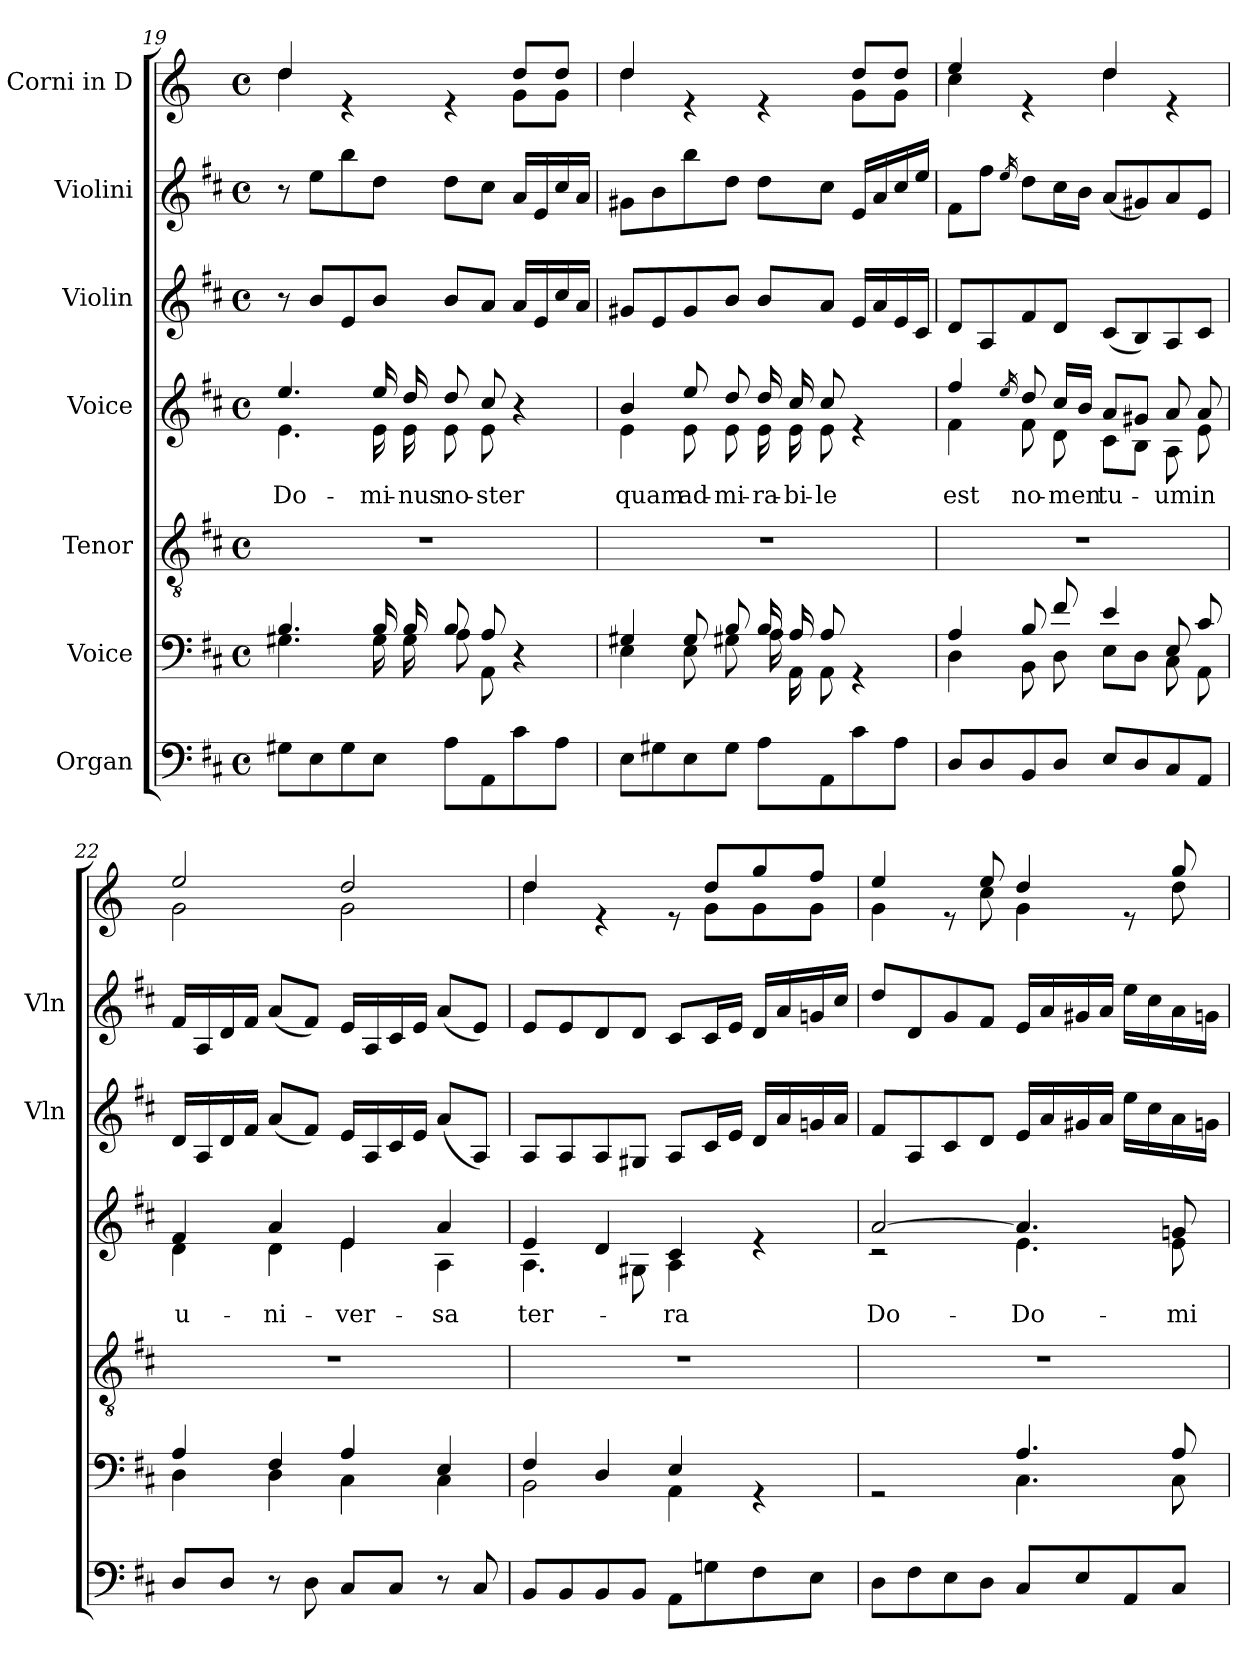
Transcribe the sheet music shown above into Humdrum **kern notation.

**kern	**kern	**kern	**kern	**text	**kern	**kern	**kern
*part7	*part6	*part5	*part4	*part4	*part3	*part2	*part1
*staff7	*staff6	*staff5	*staff4	*staff4	*staff3	*staff2	*staff1
*I"Organ	*I"Voice	*I"Tenor	*I"Voice	*	*I"Violin	*I"Violini	*I"Corni in D
*	*	*	*	*	*I'Vln	*I'Vln	*
*clefF4	*clefF4	*clefGv2	*clefG2	*	*clefG2	*clefG2	*clefG2
*	*	*	*	*	*	*	*ITrd6c10
*k[f#c#]	*k[f#c#]	*k[f#c#]	*k[f#c#]	*	*k[f#c#]	*k[f#c#]	*k[f#c#]
*M4/4	*M4/4	*M4/4	*M4/4	*	*M4/4	*M4/4	*M4/4
*met(c)	*met(c)	*met(c)	*met(c)	*	*met(c)	*met(c)	*met(c)
=19	=19	=19	=19	=19	=19	=19	=19
*	*^	*	*	*	*	*	*
!	!	!	!	!	!LO:LY:b	!	!	!
*	*	*	*	*^	*	*	*	*^
8G#X\L	4.B/	4.G#X\	1r	4.ee/	4.e\	Do-	8r	8r	4e/	4e\
8E\	.	.	.	.	.	.	8b/L	8ee\L	.	.
8G#\	.	.	.	.	.	.	8e/	8bb\	4re	2ryy
!	!	!	!	!	!	!LO:LY:b	!	!	!	!
8E\J	16B/	16G#\	.	16ee/	16e\	-mi-	8b/J	8dd\J	.	.
!	!	!	!	!	!	!LO:LY:b	!	!	!	!
.	16B/	16G#\	.	16dd/	16e\	-nus	.	.	.	.
!	!	!	!	!	!	!LO:LY:b	!	!	!	!
8A\L	8B/	8A\	.	8dd/	8e\	no-	8b/L	8dd\L	4re	.
!	!	!	!	!	!	!LO:LY:b	!	!	!	!
8AA\	8A/	8AA\	.	8cc#/	8e\	-ster	8a/J	8cc#\J	.	.
8c#\	4r	4ryy	.	4r	4ryy	.	16a/LL	16a/LL	8e/L	8A\L
.	.	.	.	.	.	.	16e/	16e/	.	.
8A\J	.	.	.	.	.	.	16cc#/	16cc#/	8e/J	8A\J
.	.	.	.	.	.	.	16a/JJ	16a/JJ	.	.
=20	=20	=20	=20	=20	=20	=20	=20	=20	=20	=20
!	!	!	!	!	!	!LO:LY:b	!	!	!	!
8E\L	4G#X/	4E\	1r	4b/	4e\	quam	8g#X/L	8g#X\L	4e/	4e\
8G#X\	.	.	.	.	.	.	8e/	8b\	.	.
!	!	!	!	!	!	!LO:LY:b	!	!	!	!
8E\	8G#/	8E\	.	8ee/	8e\	ad-	8g#/	8bb\	4re	2ryy
!	!	!	!	!	!	!LO:LY:b	!	!	!	!
8G#\J	8B/	8G#X\	.	8dd/	8e\	-mi-	8b/J	8dd\J	.	.
!	!	!	!	!	!	!LO:LY:b	!	!	!	!
8A\L	16B/	16A\	.	16dd/	16e\	-ra-	8b/L	8dd\L	4re	.
!	!	!	!	!	!	!LO:LY:b	!	!	!	!
.	16A/	16AA\	.	16cc#/	16e\	-bi-	.	.	.	.
!	!	!	!	!	!	!LO:LY:b	!	!	!	!
8AA\	8A/	8AA\	.	8cc#/	8e\	-le	8a/J	8cc#\J	.	.
8c#\	4rGG	4ryy	.	4re	4ryy	.	16e/LL	16e/LL	8e/L	8A\L
.	.	.	.	.	.	.	16a/	16a/	.	.
8A\J	.	.	.	.	.	.	16e/	16cc#/	8e/J	8A\J
.	.	.	.	.	.	.	16c#/JJ	16ee/JJ	.	.
!!LO:LB:g=z	!!
=21	=21	=21	=21	=21	=21	=21	=21	=21	=21	=21
!	!	!	!	!	!	!LO:LY:b	!	!	!	!
8D/L	4A/	4D\	1r	4ff#/	4f#\	est	8d/L	8f#\L	4f#/	4d\
8D/	.	.	.	.	.	.	8A/	8ff#\J	.	.
.	.	.	.	16qee/	.	.	.	16qee/	.	.
!	!	!	!	!	!	!LO:LY:b	!	!	!	!
8BB/	8B/	8BB\	.	8dd/	8f#\	no-	8f#/	8dd\L	4re	4ryy
!	!	!	!	!	!	!LO:LY:b	!	!	!	!
8D/J	8f#/	8D\	.	16cc#/LL	8d\	-men	8d/J	16cc#\L	.	.
.	.	.	.	16b/JJ	.	.	.	16b\JJ	.	.
!	!	!	!	!	!	!LO:LY:b	!	!	!	!
8E/L	4e/	8E\L	.	8a/L	8c#\L	tu-	(8c#/L	(8a/L	4e/	4e\
8D/	.	8D\J	.	8g#X/J	8B\J	.	8B/)	8g#X/)	.	.
!	!	!	!	!	!	!LO:LY:b	!	!	!	!
8C#/	8E/	8C#\	.	8a/	8A\	-um	8A/	8a/	4re	4ryy
!	!	!	!	!	!	!LO:LY:b	!	!	!	!
8AA/J	8c#/	8AA\	.	8a/	8e\	in	8c#/J	8e/J	.	.
=22	=22	=22	=22	=22	=22	=22	=22	=22	=22	=22
!	!	!	!	!	!	!LO:LY:b	!	!	!	!
8D/L	4A/	4D\	1r	4f#/	4d\	u-	16d/LL	16f#/LL	2f#/	2A\
.	.	.	.	.	.	.	16A/	16A/	.	.
8D/J	.	.	.	.	.	.	16d/	16d/	.	.
.	.	.	.	.	.	.	16f#/JJ	16f#/JJ	.	.
!	!	!	!	!	!	!LO:LY:b	!	!	!	!
8r	4F#/	4D\	.	4a/	4d\	-ni-	(8a/L	(8a/L	.	.
8D\	.	.	.	.	.	.	8f#/J)	8f#/J)	.	.
!	!	!	!	!	!	!LO:LY:b	!	!	!	!
8C#/L	4A/	4C#\	.	4e/	4e\	-ver-	16e/LL	16e/LL	2e/	2A\
.	.	.	.	.	.	.	16A/	16A/	.	.
8C#/J	.	.	.	.	.	.	16c#/	16c#/	.	.
.	.	.	.	.	.	.	16e/JJ	16e/JJ	.	.
!	!	!	!	!	!	!LO:LY:b	!	!	!	!
8r	4E/	4C#\	.	4a/	4A\	-sa	(8a/L	(8a/L	.	.
8C#/	.	.	.	.	.	.	8A/J)	8e/J)	.	.
=23	=23	=23	=23	=23	=23	=23	=23	=23	=23	=23
!	!	!	!	!	!	!LO:LY:b	!	!	!	!
8BB/L	4F#/	2BB\	1r	4e/	4.A\	ter-	8A/L	8e/L	4e/	4e\
8BB/	.	.	.	.	.	.	8A/	8e/	.	.
8BB/	4D/	.	.	4d/	.	.	8A/	8d/	4re	4.ryy
8BB/J	.	.	.	.	8G#X\	.	8G#X/J	8d/J	.	.
!	!	!	!	!	!	!LO:LY:b	!	!	!	!
8AA\L	4E/	4AA\	.	4c#/	4A\	-ra	8A/L	8c#/L	8re	.
8Gn\	.	.	.	.	.	.	16c#/L	16c#/L	8e/L	8A\L
.	.	.	.	.	.	.	16e/JJ	16e/JJ	.	.
8F#\	4rGG	4ryy	.	4re	4ryy	.	16d/LL	16d/LL	8a/	8A\
.	.	.	.	.	.	.	16a/	16a/	.	.
8E\J	.	.	.	.	.	.	16gn/	16gn/	8g/J	8A\J
.	.	.	.	.	.	.	16a/JJ	16cc#/JJ	.	.
!!LO:PB:g=z	!!
=24	=24	=24	=24	=24	=24	=24	=24	=24	=24	=24
!	!	!	!	!	!	!LO:LY:b	!	!	!	!
8D\L	2rGG	2ryy	1r	[2a/	2r	Do-	8f#/L	8dd/L	4f#/	4A\
8F#\	.	.	.	.	.	.	8A/	8d/	.	.
8E\	.	.	.	.	.	.	8c#/	8g/	8re	8ryy
8D\J	.	.	.	.	.	.	8d/J	8f#/J	8f#/	8d\
!	!	!	!	!	!	!LO:LY:b	!	!	!	!
8C#/L	4.A/	4.C#\	.	4.a/]	4.e\	Do-	16e/LL	16e/LL	4e/	4A\
.	.	.	.	.	.	.	16a/	16a/	.	.
8E/	.	.	.	.	.	.	16g#X/	16g#X/	.	.
.	.	.	.	.	.	.	16a/JJ	16a/JJ	.	.
8AA/	.	.	.	.	.	.	16ee\LL	16ee\LL	8re	8ryy
.	.	.	.	.	.	.	16cc#\	16cc#\	.	.
!	!	!	!	!	!	!LO:LY:b	!	!	!	!
!	!	!	!	!	!	!LO:LY:b	!	!	!	!
8C#/J	8A/	8C#\	.	8gn/	8e\	-mi-	16a\	16a\	8a/	8e\
.	.	.	.	.	.	.	16gn\JJ	16gn\JJ	.	.
*	*v	*v	*	*v	*v	*	*	*	*v	*v
=	=	=	=	=	=	=	=
*-	*-	*-	*-	*-	*-	*-	*-
